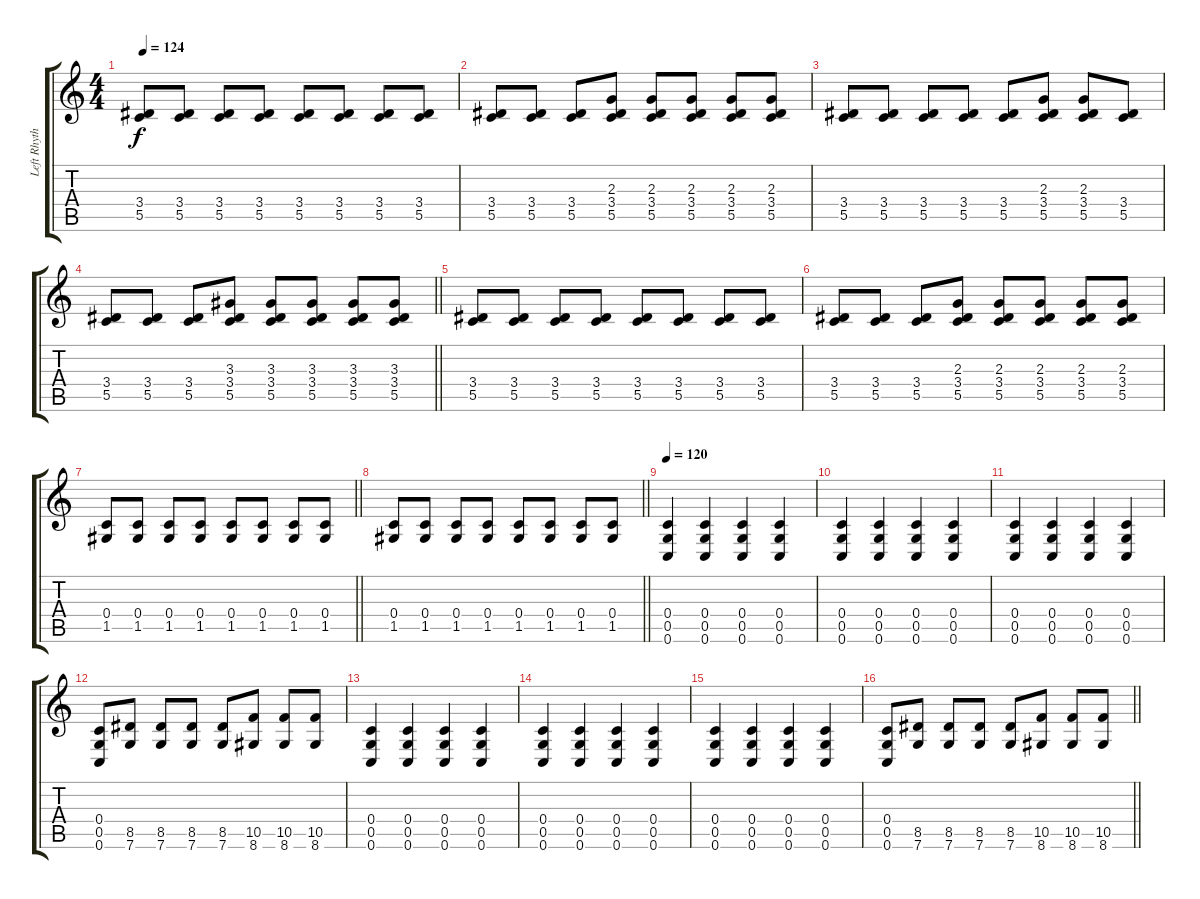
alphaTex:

\track ("Left Rhythm" "Left Rhyth") {instrument distortionguitar}
\staff {score tabs}
\tuning (D4 A3 F3 C3 G2 C2) {hide}
\ts (4 4)
\section ("" "")
\tempo 124
\clef g2
\ks c
(3.4 5.5).8{dy f} (3.4 5.5).8 (3.4 5.5).8 (3.4 5.5).8 (3.4 5.5).8 (3.4 5.5).8 (3.4 5.5).8 (3.4 5.5).8 |
(3.4 5.5).8 (3.4 5.5).8 (3.4 5.5).8 (2.3 3.4 5.5).8 (2.3 3.4 5.5).8 (2.3 3.4 5.5).8 (2.3 3.4 5.5).8 (2.3 3.4 5.5).8 |
(3.4 5.5).8 (3.4 5.5).8 (3.4 5.5).8 (3.4 5.5).8 (3.4 5.5).8 (2.3 3.4 5.5).8 (2.3 3.4 5.5).8 (3.4 5.5).8 |
\barLineRight lightlight
(3.4 5.5).8 (3.4 5.5).8 (3.4 5.5).8 (3.3 3.4 5.5).8 (3.3 3.4 5.5).8 (3.3 3.4 5.5).8 (3.3 3.4 5.5).8 (3.3 3.4 5.5).8 |
\section ("" "")
(3.4 5.5).8 (3.4 5.5).8 (3.4 5.5).8 (3.4 5.5).8 (3.4 5.5).8 (3.4 5.5).8 (3.4 5.5).8 (3.4 5.5).8 |
(3.4 5.5).8 (3.4 5.5).8 (3.4 5.5).8 (2.3 3.4 5.5).8 (2.3 3.4 5.5).8 (2.3 3.4 5.5).8 (2.3 3.4 5.5).8 (2.3 3.4 5.5).8 |
\barLineRight lightlight
(0.4 1.5).8 (0.4 1.5).8 (0.4 1.5).8 (0.4 1.5).8 (0.4 1.5).8 (0.4 1.5).8 (0.4 1.5).8 (0.4 1.5).8 |
\section ("" "")
\barLineRight lightlight
(0.4 1.5).8 (0.4 1.5).8 (0.4 1.5).8 (0.4 1.5).8 (0.4 1.5).8 (0.4 1.5).8 (0.4 1.5).8 (0.4 1.5).8 |
\section ("" "")
\tempo 120
(0.4 0.5 0.6).4{instrument distortionguitar} (0.4 0.5 0.6).4 (0.4 0.5 0.6).4 (0.4 0.5 0.6).4 |
(0.4 0.5 0.6).4 (0.4 0.5 0.6).4 (0.4 0.5 0.6).4 (0.4 0.5 0.6).4 |
(0.4 0.5 0.6).4 (0.4 0.5 0.6).4 (0.4 0.5 0.6).4 (0.4 0.5 0.6).4 |
(0.4 0.5 0.6).8 (8.5 7.6).8 (8.5 7.6).8 (8.5 7.6).8 (8.5 7.6).8 (10.5 8.6).8 (10.5 8.6).8 (10.5 8.6).8 |
(0.4 0.5 0.6).4 (0.4 0.5 0.6).4 (0.4 0.5 0.6).4 (0.4 0.5 0.6).4 |
(0.4 0.5 0.6).4 (0.4 0.5 0.6).4 (0.4 0.5 0.6).4 (0.4 0.5 0.6).4 |
(0.4 0.5 0.6).4 (0.4 0.5 0.6).4 (0.4 0.5 0.6).4 (0.4 0.5 0.6).4 |
\barLineRight lightlight
(0.4 0.5 0.6).8 (8.5 7.6).8 (8.5 7.6).8 (8.5 7.6).8 (8.5 7.6).8 (10.5 8.6).8 (10.5 8.6).8 (10.5 8.6).8
